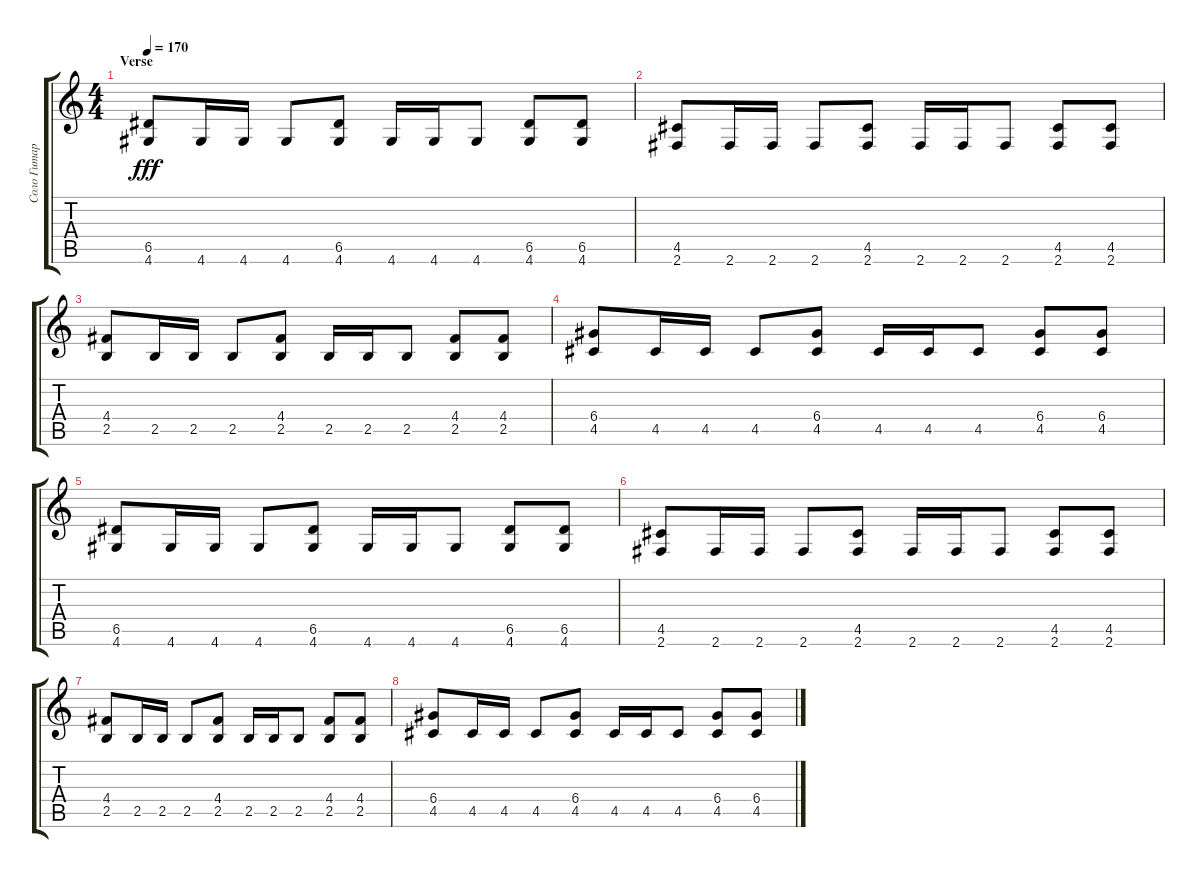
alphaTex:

\track ("Соло Гитара" "Соло Гитар") {instrument overdrivenguitar}
\staff {score tabs}
\tuning (E4 B3 G3 D3 A2 E2) {hide}
\ts (4 4)
\section ("" "Verse")
\tempo 170
\clef g2
\ks c
(6.5 4.6).8{dy fff} 4.6.16 4.6.16 4.6.8 (6.5 4.6).8 4.6.16 4.6.16 4.6.8 (6.5 4.6).8 (6.5 4.6).8 |
(4.5 2.6).8 2.6.16 2.6.16 2.6.8 (4.5 2.6).8 2.6.16 2.6.16 2.6.8 (4.5 2.6).8 (4.5 2.6).8 |
(4.4 2.5).8 2.5.16 2.5.16 2.5.8 (4.4 2.5).8 2.5.16 2.5.16 2.5.8 (4.4 2.5).8 (4.4 2.5).8 |
(6.4 4.5).8 4.5.16 4.5.16 4.5.8 (6.4 4.5).8 4.5.16 4.5.16 4.5.8 (6.4 4.5).8 (6.4 4.5).8 |
(6.5 4.6).8 4.6.16 4.6.16 4.6.8 (6.5 4.6).8 4.6.16 4.6.16 4.6.8 (6.5 4.6).8 (6.5 4.6).8 |
(4.5 2.6).8 2.6.16 2.6.16 2.6.8 (4.5 2.6).8 2.6.16 2.6.16 2.6.8 (4.5 2.6).8 (4.5 2.6).8 |
(4.4 2.5).8 2.5.16 2.5.16 2.5.8 (4.4 2.5).8 2.5.16 2.5.16 2.5.8 (4.4 2.5).8 (4.4 2.5).8 |
(6.4 4.5).8 4.5.16 4.5.16 4.5.8 (6.4 4.5).8 4.5.16 4.5.16 4.5.8 (6.4 4.5).8 (6.4 4.5).8
